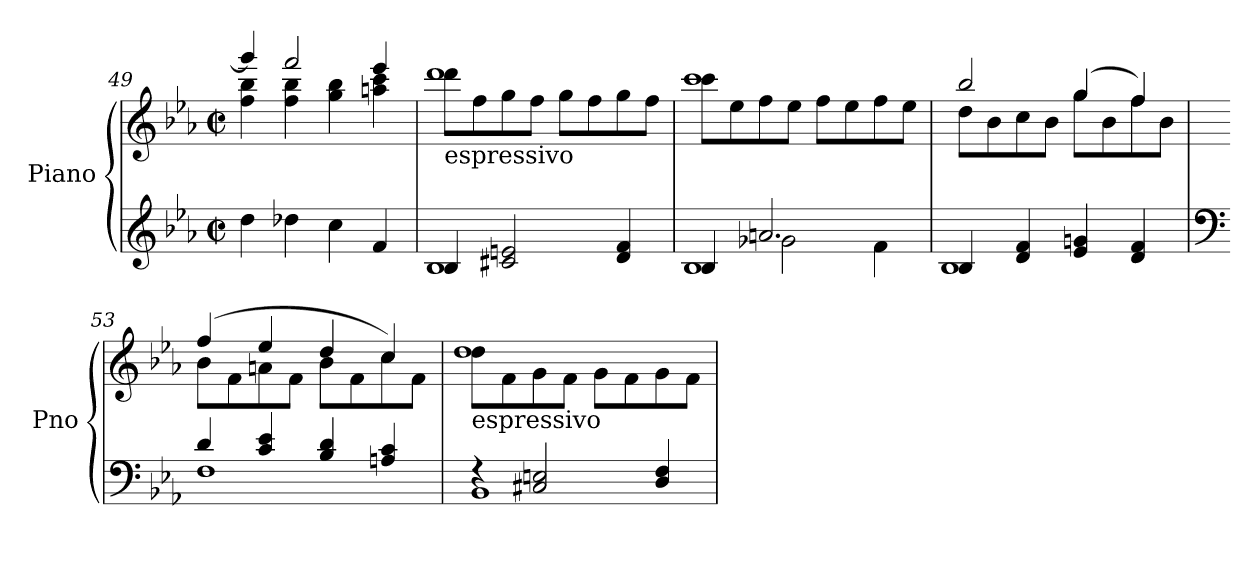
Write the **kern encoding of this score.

**kern	**kern
*part1	*part1
*staff2	*staff1
*I"Piano	*
*I'Pno	*
*clefG2	*clefG2
*k[b-e-a-]	*k[b-e-a-]
*E-:	*E-:
*M2/2	*M2/2
*met(c|)	*met(c|)
=49	=49
*	*^
4dd\	4ggg/]	4ff\ 4bb-\
4dd-X\	2fff/	4ff\ 4bb-\
4cc\	.	4gg\ 4bb-\
4f/	4eee-/	4aan\ 4ccc\
=50	=50	=50
*^	*	*
!	!	!LO:TX:b:t=espressivo	!
4B-/	1B-	8ddd\L	1ddd
.	.	8ff\	.
2c#X/ 2en/	.	8gg\	.
.	.	8ff\J	.
.	.	8gg\L	.
.	.	8ff\	.
4d/ 4f/	.	8gg\	.
.	.	8ff\J	.
=51	=51	=51	=51
*	*^	*	*
4B-/	1B-	4ryy	8ccc\L	1ccc
.	.	.	8ee-\	.
2.an/	.	2g-X\	8ff\	.
.	.	.	8ee-\J	.
.	.	.	8ff\L	.
.	.	.	8ee-\	.
.	.	4f\	8ff\	.
.	.	.	8ee-\J	.
*	*v	*v	*	*
=52	=52	=52	=52
4B-/	1B-	2bb-/	8dd\L
.	.	.	8b-\
4d/ 4f/	.	.	8cc\
.	.	.	8b-\J
4e-/ 4gn/	.	(>4gg/	8gg\L
.	.	.	8b-\
4d/ 4f/	.	4ff/)	8ff\
.	.	.	8b-\J
=53	=53	=53	=53
*clefF4	*	*	*
4d/	1F	(>4ff/	8b-\L
.	.	.	8f\
4c/ 4e-/	.	4ee-/	8an\
.	.	.	8f\J
4B-/ 4d/	.	4dd/	8b-\L
.	.	.	8f\
4An/ 4c/	.	4cc/)	8cc\
.	.	.	8f\J
=54	=54	=54	=54
!	!	!LO:TX:b:t=espressivo	!
4rF	1BB-	8dd\L	1dd
.	.	8f\	.
2C#X/ 2En/	.	8g\	.
.	.	8f\J	.
.	.	8g\L	.
.	.	8f\	.
4D/ 4F/	.	8g\	.
.	.	8f\J	.
*v	*v	*	*
*	*v	*v
=	=
*-	*-
